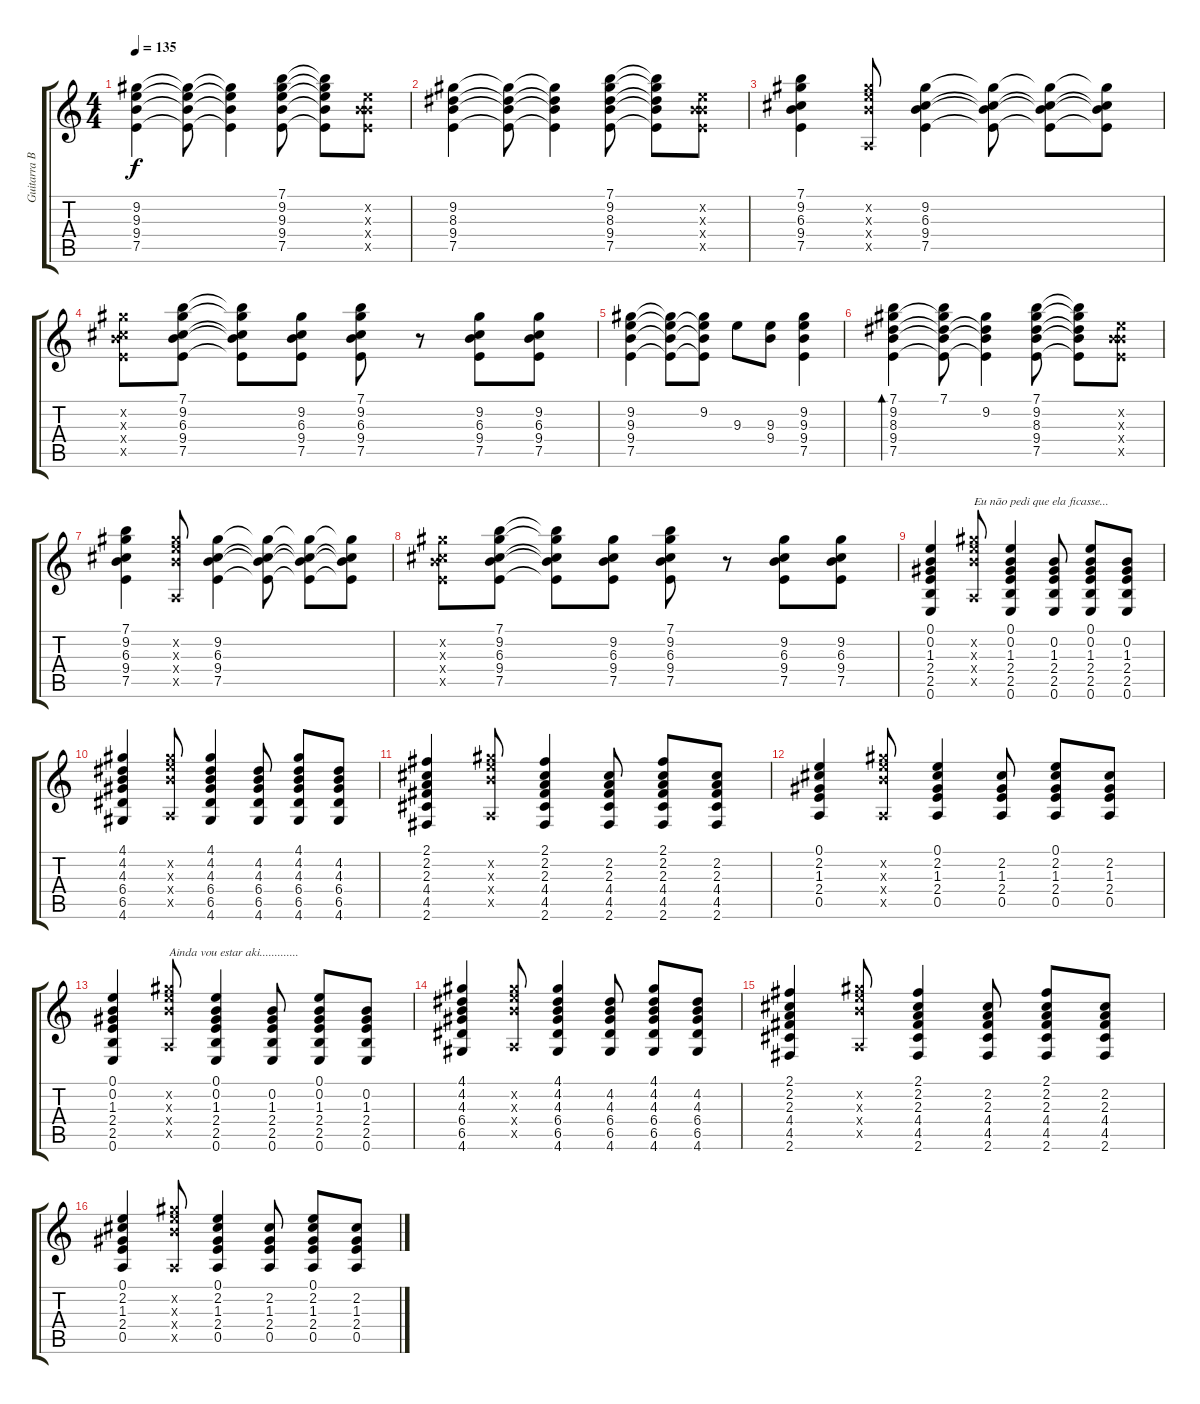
\track ("Guitarra Base" "Guitarra B") {instrument electricguitarclean}
\staff {score tabs}
\tuning (E4 B3 G3 D3 A2 E2) {hide}
\ts (4 4)
\tempo 135
\clef g2
\ks c
(9.2 9.3 9.4 7.5).4{dy f} (9.2{t} 9.3{t} 9.4{t} 7.5{t}).8 (9.2{t} 9.3{t} 9.4{t} 7.5{t}).4 (7.1 9.2 9.3 9.4 7.5).8 (7.1{t} 9.2{t} 9.3{t} 9.4{t} 7.5{t}).8 (0.2{x} 9.3{x} 9.4{x} 7.5{x}).8 |
(9.2 8.3 9.4 7.5).4 (9.2{t} 8.3{t} 9.4{t} 7.5{t}).8 (9.2{t} 8.3{t} 9.4{t} 7.5{t}).4 (7.1 9.2 8.3 9.4 7.5).8 (7.1{t} 9.2{t} 8.3{t} 9.4{t} 7.5{t}).8 (0.2{x} 9.3{x} 9.4{x} 7.5{x}).8 |
(7.1 9.2 6.3 9.4 7.5).4 (9.2{x} 9.3{x} 9.4{x} 0.5{x}).8 (9.2 6.3 9.4 7.5).4 (9.2{t} 6.3{t} 9.4{t} 7.5{t}).8 (9.2{t} 6.3{t} 9.4{t} 7.5{t}).8 (9.2{t} 6.3{t} 9.4{t} 7.5{t}).8 |
(9.2{x} 6.3{x} 9.4{x} 7.5{x}).8 (7.1 9.2 6.3 9.4 7.5).8 (7.1{t} 9.2{t} 6.3{t} 9.4{t} 7.5{t}).8 (9.2 6.3 9.4 7.5).8 (7.1 9.2 6.3 9.4 7.5).8 r.8 (9.2 6.3 9.4 7.5).8 (9.2 6.3 9.4 7.5).8 |
(9.2 9.3 9.4 7.5).4 (9.2{t} 9.3{t} 9.4{t} 7.5{t}).8 (9.2 9.3{t} 9.4{t} 7.5{t}).8 9.3.8 (9.3 9.4).8 (9.2 9.3 9.4 7.5).4 |
(7.1 9.2 8.3 9.4 7.5).4{bd 120} (7.1 9.2{t} 8.3{t} 9.4{t} 7.5{t}).8 (9.2 8.3{t} 9.4{t} 7.5{t}).4 (7.1 9.2 8.3 9.4 7.5).8 (7.1{t} 9.2{t} 8.3{t} 9.4{t} 7.5{t}).8 (0.2{x} 9.3{x} 9.4{x} 7.5{x}).8 |
(7.1 9.2 6.3 9.4 7.5).4 (9.2{x} 9.3{x} 9.4{x} 0.5{x}).8 (9.2 6.3 9.4 7.5).4 (9.2{t} 6.3{t} 9.4{t} 7.5{t}).8 (9.2{t} 6.3{t} 9.4{t} 7.5{t}).8 (9.2{t} 6.3{t} 9.4{t} 7.5{t}).8 |
(9.2{x} 6.3{x} 9.4{x} 7.5{x}).8 (7.1 9.2 6.3 9.4 7.5).8 (7.1{t} 9.2{t} 6.3{t} 9.4{t} 7.5{t}).8 (9.2 6.3 9.4 7.5).8 (7.1 9.2 6.3 9.4 7.5).8 r.8 (9.2 6.3 9.4 7.5).8 (9.2 6.3 9.4 7.5).8 |
(0.1 0.2 1.3 2.4 2.5 0.6).4 (9.2{x} 9.3{x} 9.4{x} 0.5{x}).8{txt "Eu não pedi que ela ficasse..."} (0.1 0.2 1.3 2.4 2.5 0.6).4 (0.2 1.3 2.4 2.5 0.6).8 (0.1 0.2 1.3 2.4 2.5 0.6).8 (0.2 1.3 2.4 2.5 0.6).8 |
(4.1 4.2 4.3 6.4 6.5 4.6).4 (9.2{x} 9.3{x} 9.4{x} 0.5{x}).8 (4.1 4.2 4.3 6.4 6.5 4.6).4 (4.2 4.3 6.4 6.5 4.6).8 (4.1 4.2 4.3 6.4 6.5 4.6).8 (4.2 4.3 6.4 6.5 4.6).8 |
(2.1 2.2 2.3 4.4 4.5 2.6).4 (9.2{x} 9.3{x} 9.4{x} 0.5{x}).8 (2.1 2.2 2.3 4.4 4.5 2.6).4 (2.2 2.3 4.4 4.5 2.6).8 (2.1 2.2 2.3 4.4 4.5 2.6).8 (2.2 2.3 4.4 4.5 2.6).8 |
(0.1 2.2 1.3 2.4 0.5).4 (9.2{x} 9.3{x} 9.4{x} 0.5{x}).8 (0.1 2.2 1.3 2.4 0.5).4 (2.2 1.3 2.4 0.5).8 (0.1 2.2 1.3 2.4 0.5).8 (2.2 1.3 2.4 0.5).8 |
(0.1 0.2 1.3 2.4 2.5 0.6).4 (9.2{x} 9.3{x} 9.4{x} 0.5{x}).8{txt "Ainda vou estar aki............."} (0.1 0.2 1.3 2.4 2.5 0.6).4 (0.2 1.3 2.4 2.5 0.6).8 (0.1 0.2 1.3 2.4 2.5 0.6).8 (0.2 1.3 2.4 2.5 0.6).8 |
(4.1 4.2 4.3 6.4 6.5 4.6).4 (9.2{x} 9.3{x} 9.4{x} 0.5{x}).8 (4.1 4.2 4.3 6.4 6.5 4.6).4 (4.2 4.3 6.4 6.5 4.6).8 (4.1 4.2 4.3 6.4 6.5 4.6).8 (4.2 4.3 6.4 6.5 4.6).8 |
(2.1 2.2 2.3 4.4 4.5 2.6).4 (9.2{x} 9.3{x} 9.4{x} 0.5{x}).8 (2.1 2.2 2.3 4.4 4.5 2.6).4 (2.2 2.3 4.4 4.5 2.6).8 (2.1 2.2 2.3 4.4 4.5 2.6).8 (2.2 2.3 4.4 4.5 2.6).8 |
(0.1 2.2 1.3 2.4 0.5).4 (9.2{x} 9.3{x} 9.4{x} 0.5{x}).8 (0.1 2.2 1.3 2.4 0.5).4 (2.2 1.3 2.4 0.5).8 (0.1 2.2 1.3 2.4 0.5).8 (2.2 1.3 2.4 0.5).8
